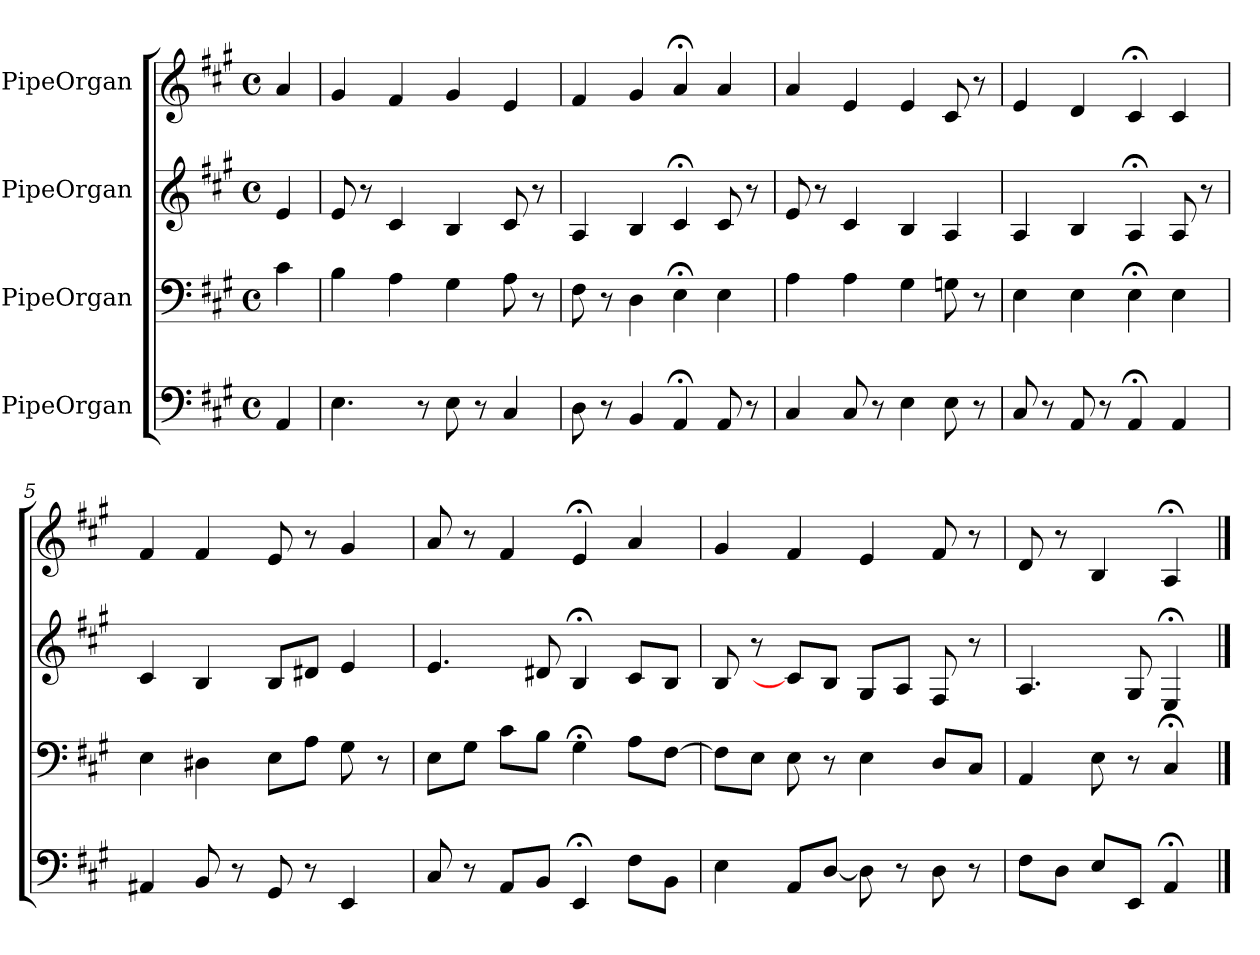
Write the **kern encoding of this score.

**kern	**kern	**kern	**kern
*part4	*part3	*part2	*part1
*staff4	*staff3	*staff2	*staff1
*I"PipeOrgan	*I"PipeOrgan	*I"PipeOrgan	*I"PipeOrgan
*k[f#c#g#]	*k[f#c#g#]	*k[f#c#g#]	*k[f#c#g#]
*A:	*A:	*A:	*A:
*M4/4	*M4/4	*M4/4	*M4/4
*met(c)	*met(c)	*met(c)	*met(c)
*MM60	*MM60	*MM60	*MM60
=	=	=	=
4AA	4c#	4e	4a
=1	=1	=1	=1
4.E	4B	8e	4g#
.	.	8r	.
.	4A	4c#	4f#
8r	.	.	.
8E	4G#	4B	4g#
8r	.	.	.
4C#	8A	8c#	4e
.	8r	8r	.
=2	=2	=2	=2
8D	8F#	4A	4f#
8r	8r	.	.
4BB	4D	4B	4g#
4AA;<	4E;<	4c#;<	4a;<
8AA	4E	8c#	4a
8r	.	8r	.
=3	=3	=3	=3
4C#	4A	8e	4a
.	.	8r	.
8C#	4A	4c#	4e
8r	.	.	.
4E	4G#	4B	4e
8E	8Gn	4A	8c#
8r	8r	.	8r
=4	=4	=4	=4
8C#	4E	4A	4e
8r	.	.	.
8AA	4E	4B	4d
8r	.	.	.
4AA;<	4E;<	4A;<	4c#;<
4AA	4E	8A	4c#
.	.	8r	.
=5	=5	=5	=5
4AA#X	4E	4c#	4f#
8BB	4D#X	4B	4f#
8r	.	.	.
8GG#	8EL	8BL	8e
8r	8AJ	8d#XJ	8r
4EE	8G#	4e	4g#
.	8r	.	.
=6	=6	=6	=6
8C#	8EL	4.e	8a
8r	8G#J	.	8r
8AAL	8c#L	.	4f#
8BBJ	8BJ	8d#X	.
4EE;<	4G#;<	4B;<	4e;<
8F#L	8AL	8c#L	4a
8BBJ	[8F#J	8BJ	.
=7	=7	=7	=7
4E	8F#L]	8B	4g#
.	8EJ	8r	.
8AAL	8E	8c#L]	4f#
[8DJ	8r	8BJ	.
8D]	4E	8G#L	4e
8r	.	8AJ	.
8D	8DL	8F#	8f#
8r	8C#J	8r	8r
=8	=8	=8	=8
8F#L	4AA	4.A	8d
8DJ	.	.	8r
8EL	8E	.	4B
8EEJ	8r	8G#	.
4AA;<	4C#;<	4E;<	4A;<
==	==	==	==
*-	*-	*-	*-
